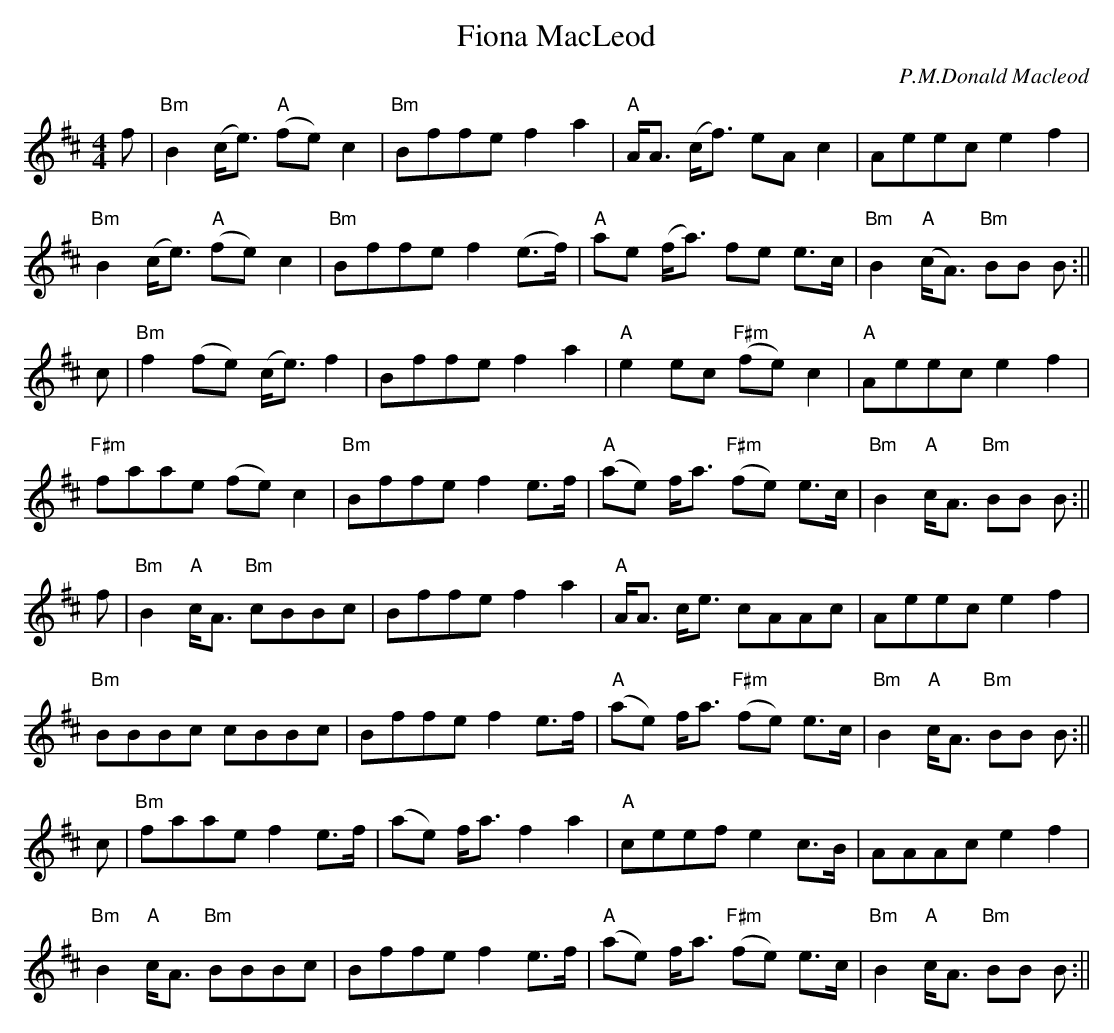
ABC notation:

X:1
T:Fiona MacLeod
C:P.M.Donald Macleod
M:4/4
L:1/8
K:Bm
f|"Bm"B2 (c<e) "A"(fe) c2|"Bm"Bffe f2 a2|"A"A<A (c<f) eA c2|Aeec e2 f2|
"Bm"B2 (c<e) "A"(fe) c2|"Bm"Bffe f2 (e>f)|"A"ae (f<a) fe e>c|"Bm"B2 "A"(c<A) "Bm" BB B:||
c|"Bm"f2 (fe) (c<e) f2|Bffe f2 a2|"A"e2 ec "F#m"(fe) c2|"A"Aeec e2 f2|
"F#m"faae (fe) c2|"Bm"Bffe f2 e>f|"A"(ae) f<a "F#m"(fe) e>c|"Bm"B2   "A"c<A "Bm"BB B:||
f|"Bm"B2 "A"c<A "Bm"cBBc|Bffe f2 a2|"A"A<A c<e cAAc|Aeec e2 f2|
"Bm"BBBc cBBc|Bffe f2 e>f|"A"(ae) f<a "F#m"(fe) e>c|"Bm"B2 "A"c<A "Bm"BB B:||
c|"Bm"faae f2 e>f|(ae) f<a f2 a2|"A"ceef e2 c>B|AAAc e2 f2|
"Bm"B2 "A"c<A "Bm"BBBc|Bffe f2 e>f|"A"(ae) f<a "F#m"(fe) e>c|"Bm"B2 "A"c<A "Bm"BB B:||
